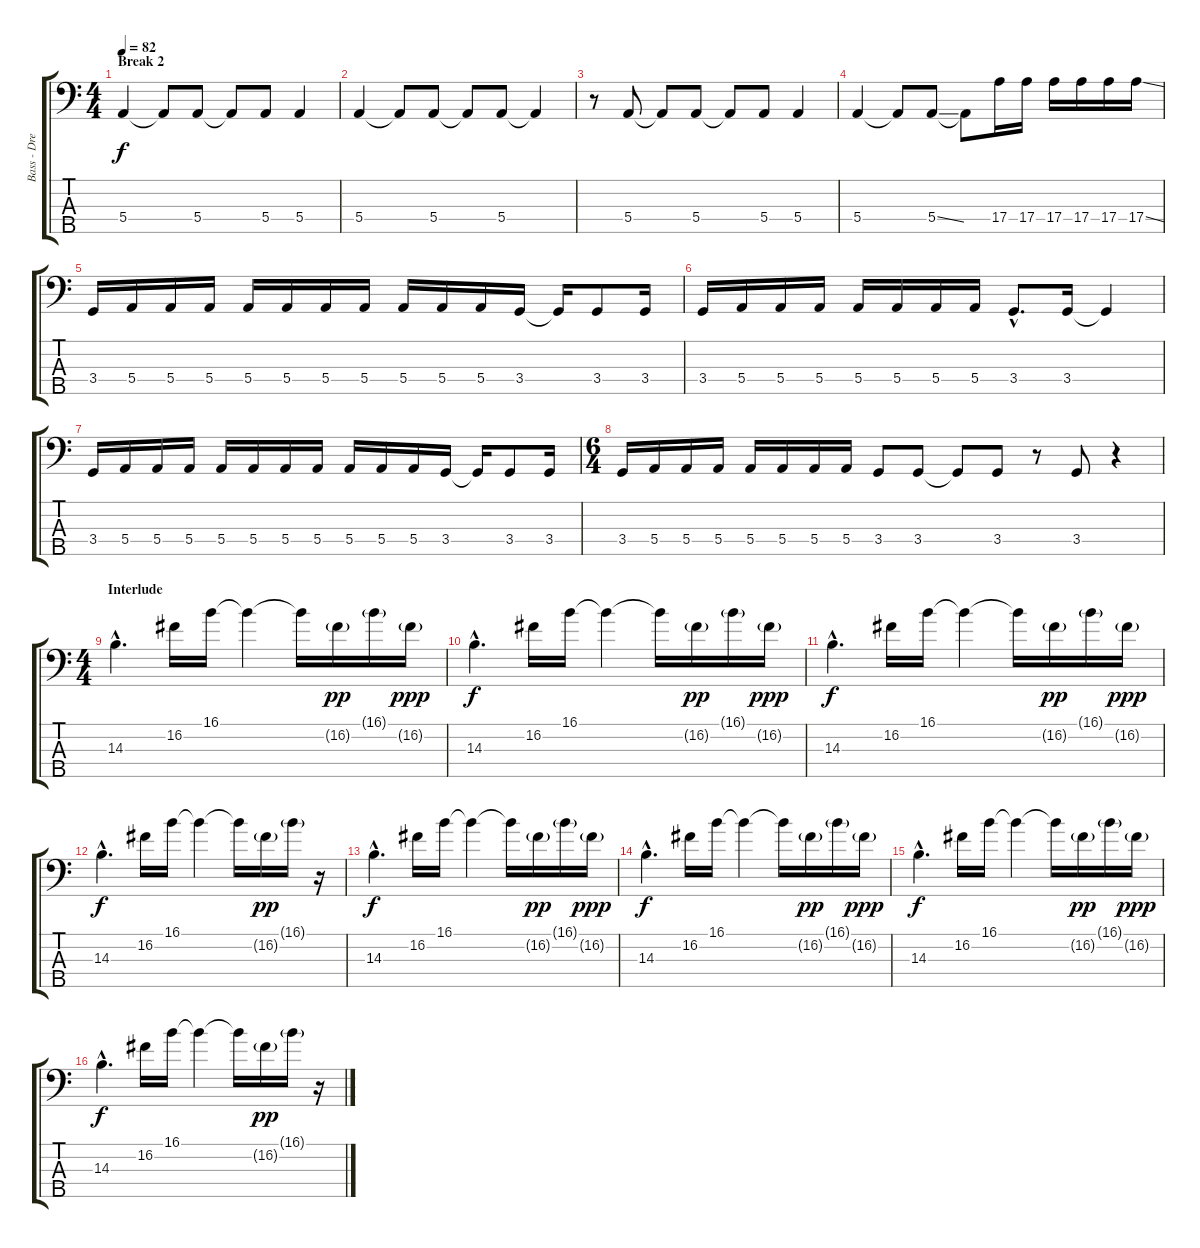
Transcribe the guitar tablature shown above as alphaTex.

\track ("Bass - Drew Roulette" "Bass - Dre") {instrument electricbassfinger}
\staff {score tabs}
\tuning (G2 D2 A1 E1 B0) {hide}
\ts (4 4)
\section ("" "Break 2")
\tempo 82
\clef f4
\ks c
5.4.4{dy f} 5.4{t}.8 5.4.8 5.4{t}.8 5.4.8 5.4.4 |
5.4.4 5.4{t}.8 5.4.8 5.4{t}.8 5.4.8 5.4{t}.4 |
r.8 5.4.8 5.4{t}.8 5.4.8 5.4{t}.8 5.4.8 5.4.4 |
5.4.4 5.4{t}.8 5.4{ss}.8 5.4{t}.8 17.4.16 17.4.16 17.4.16 17.4.16 17.4.16 17.4{ss}.16 |
3.4.16 5.4.16 5.4.16 5.4.16 5.4.16 5.4.16 5.4.16 5.4.16 5.4.16 5.4.16 5.4.16 3.4.16 3.4{t}.16 3.4.8 3.4.16 |
3.4.16 5.4.16 5.4.16 5.4.16 5.4.16 5.4.16 5.4.16 5.4.16 3.4{hac}.8{d} 3.4.16 3.4{t}.4 |
3.4.16 5.4.16 5.4.16 5.4.16 5.4.16 5.4.16 5.4.16 5.4.16 5.4.16 5.4.16 5.4.16 3.4.16 3.4{t}.16 3.4.8 3.4.16 |
\ts (6 4)
3.4.16 5.4.16 5.4.16 5.4.16 5.4.16 5.4.16 5.4.16 5.4.16 3.4.8 3.4.8 3.4{t}.8 3.4.8 r.8 3.4.8 r.4 |
\ts (4 4)
\section ("" "Interlude")
14.3{hac}.4{d} 16.2.16 16.1.16 16.1{t}.4 16.1{t}.16 16.2{g}.16{dy pp} 16.1{g}.16 16.2{g}.16{dy ppp} |
14.3{hac}.4{d dy f} 16.2.16 16.1.16 16.1{t}.4 16.1{t}.16 16.2{g}.16{dy pp} 16.1{g}.16 16.2{g}.16{dy ppp} |
14.3{hac}.4{d dy f} 16.2.16 16.1.16 16.1{t}.4 16.1{t}.16 16.2{g}.16{dy pp} 16.1{g}.16 16.2{g}.16{dy ppp} |
14.3{hac}.4{d dy f} 16.2.16 16.1.16 16.1{t}.4 16.1{t}.16 16.2{g}.16{dy pp} 16.1{g}.16 r.16 |
14.3{hac}.4{d dy f} 16.2.16 16.1.16 16.1{t}.4 16.1{t}.16 16.2{g}.16{dy pp} 16.1{g}.16 16.2{g}.16{dy ppp} |
14.3{hac}.4{d dy f} 16.2.16 16.1.16 16.1{t}.4 16.1{t}.16 16.2{g}.16{dy pp} 16.1{g}.16 16.2{g}.16{dy ppp} |
14.3{hac}.4{d dy f} 16.2.16 16.1.16 16.1{t}.4 16.1{t}.16 16.2{g}.16{dy pp} 16.1{g}.16 16.2{g}.16{dy ppp} |
14.3{hac}.4{d dy f} 16.2.16 16.1.16 16.1{t}.4 16.1{t}.16 16.2{g}.16{dy pp} 16.1{g}.16 r.16
